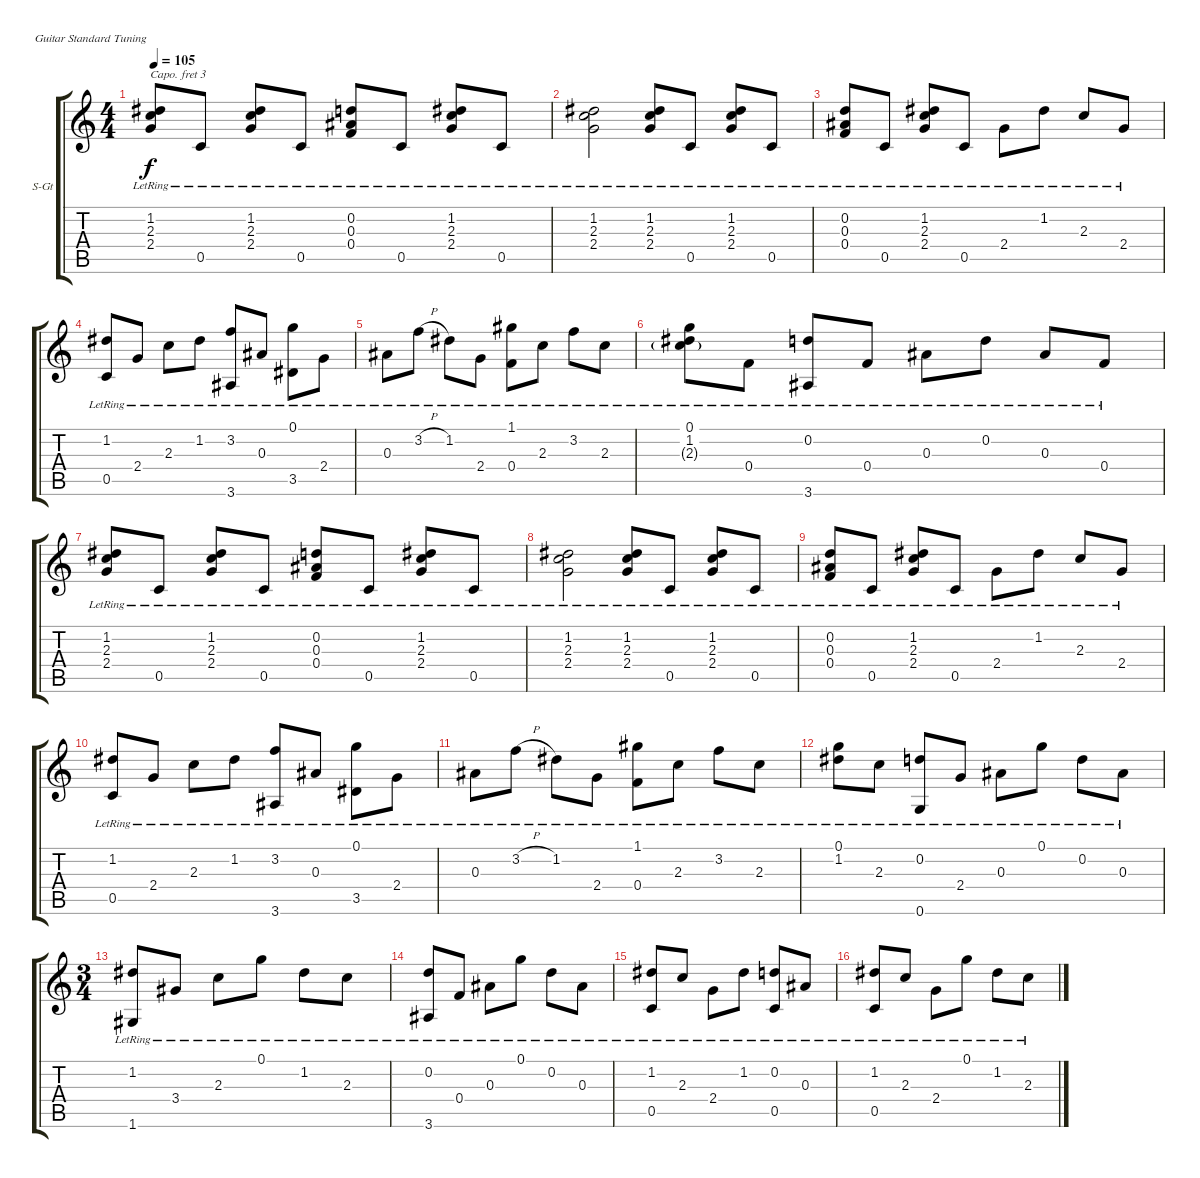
\bracketExtendMode groupsimilarinstruments
\firstSystemTrackNameOrientation horizontal
\otherSystemsTrackNameOrientation horizontal
\track ("Guitar" "S-Gt") {instrument acousticguitarsteel}
\staff {score tabs}
\capo 3
\tuning (E4 B3 G3 D3 A2 E2)
\ts (4 4)
\tempo 105
\clef g2
\ks c
(1.2{lr} 2.3{lr} 2.4{lr}).8{dy f} 0.5{lr}.8 (1.2{lr} 2.3{lr} 2.4{lr}).8 0.5{lr}.8 (0.2{lr} 0.3{lr} 0.4{lr}).8 0.5{lr}.8 (1.2{lr} 2.3{lr} 2.4{lr}).8 0.5{lr}.8 |
(1.2{lr} 2.3{lr} 2.4{lr}).2 (1.2{lr} 2.3{lr} 2.4{lr}).8 0.5{lr}.8 (1.2{lr} 2.3{lr} 2.4{lr}).8 0.5{lr}.8 |
(0.2{lr} 0.3{lr} 0.4{lr}).8 0.5{lr}.8 (1.2{lr} 2.3{lr} 2.4{lr}).8 0.5{lr}.8 2.4{lr}.8 1.2{lr}.8 2.3{lr}.8 2.4{lr}.8 |
(1.2{lr} 0.5{lr}).8 2.4{lr}.8 2.3{lr}.8 1.2{lr}.8 (3.2{lr} 3.6{lr}).8 0.3{lr}.8 (0.1{lr} 3.5{lr}).8 2.4{lr}.8 |
0.3{lr}.8 3.2{h lr}.8 1.2{lr}.8 2.4{lr}.8 (1.1{lr} 0.4{lr}).8 2.3{lr}.8 3.2{lr}.8 2.3{lr}.8 |
(0.1{lr} 1.2{lr} 2.3{g lr}).8 0.4{lr}.8 (0.2{lr} 3.6{lr}).8 0.4{lr}.8 0.3{lr}.8 0.2{lr}.8 0.3{lr}.8 0.4{lr}.8 |
(1.2{lr} 2.3{lr} 2.4{lr}).8 0.5{lr}.8 (1.2{lr} 2.3{lr} 2.4{lr}).8 0.5{lr}.8 (0.2{lr} 0.3{lr} 0.4{lr}).8 0.5{lr}.8 (1.2{lr} 2.3{lr} 2.4{lr}).8 0.5{lr}.8 |
(1.2{lr} 2.3{lr} 2.4{lr}).2 (1.2{lr} 2.3{lr} 2.4{lr}).8 0.5{lr}.8 (1.2{lr} 2.3{lr} 2.4{lr}).8 0.5{lr}.8 |
(0.2{lr} 0.3{lr} 0.4{lr}).8 0.5{lr}.8 (1.2{lr} 2.3{lr} 2.4{lr}).8 0.5{lr}.8 2.4{lr}.8 1.2{lr}.8 2.3{lr}.8 2.4{lr}.8 |
(1.2{lr} 0.5{lr}).8 2.4{lr}.8 2.3{lr}.8 1.2{lr}.8 (3.2{lr} 3.6{lr}).8 0.3{lr}.8 (0.1{lr} 3.5{lr}).8 2.4{lr}.8 |
0.3{lr}.8 3.2{h lr}.8 1.2{lr}.8 2.4{lr}.8 (1.1{lr} 0.4{lr}).8 2.3{lr}.8 3.2{lr}.8 2.3{lr}.8 |
(0.1{lr} 1.2{lr}).8 2.3{lr}.8 (0.2{lr} 0.6{lr}).8 2.4{lr}.8 0.3{lr}.8 0.1{lr}.8 0.2{lr}.8 0.3{lr}.8 |
\ts (3 4)
\beaming (8 2 2 2)
(1.2{lr} 1.6{lr}).8 3.4{lr}.8 2.3{lr}.8 0.1{lr}.8 1.2{lr}.8 2.3{lr}.8 |
(0.2{lr} 3.6{lr}).8 0.4{lr}.8 0.3{lr}.8 0.1{lr}.8 0.2{lr}.8 0.3{lr}.8 |
(1.2{lr} 0.5{lr}).8 2.3{lr}.8 2.4{lr}.8 1.2{lr}.8 (0.2{lr} 0.5{lr}).8 0.3{lr}.8 |
(1.2{lr} 0.5{lr}).8 2.3{lr}.8 2.4{lr}.8 0.1{lr}.8 1.2{lr}.8 2.3{lr}.8
